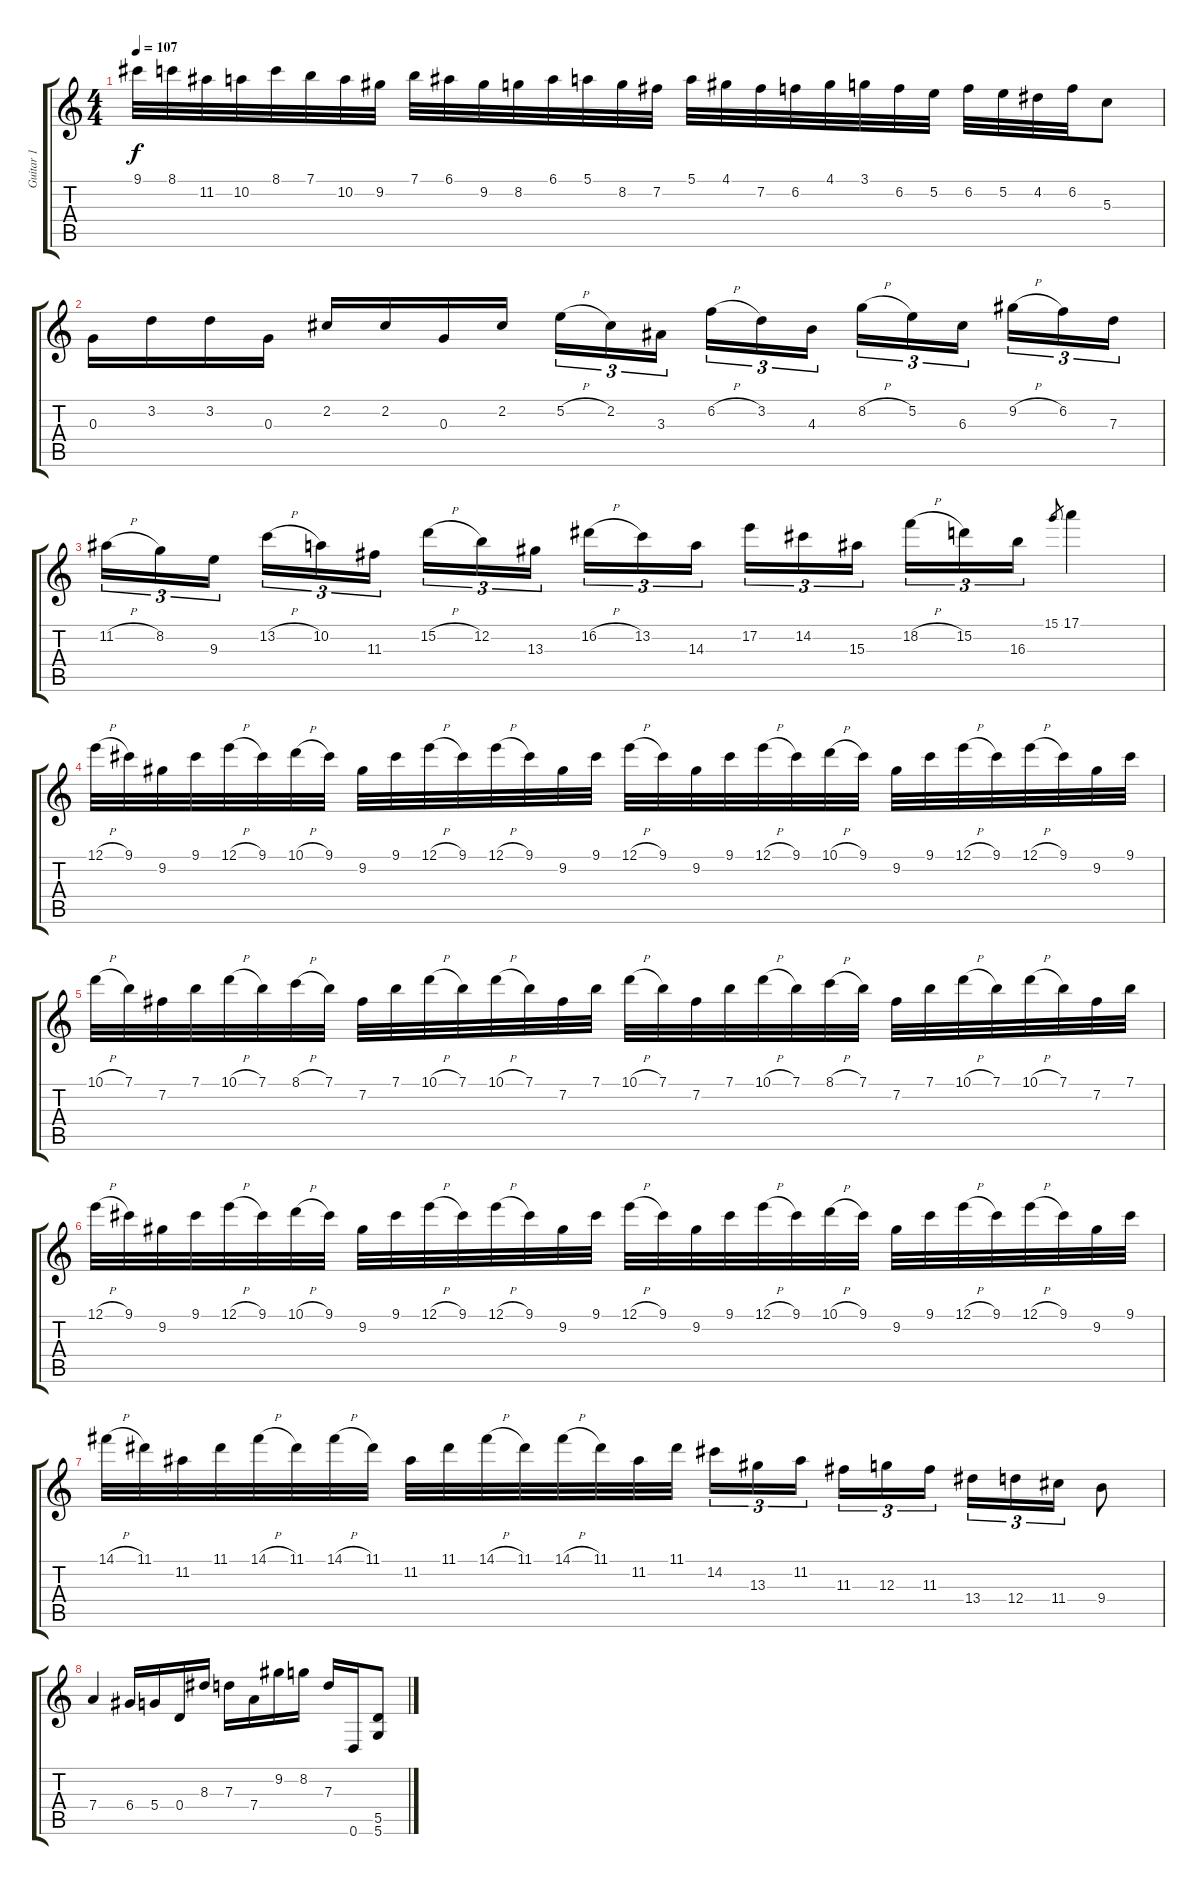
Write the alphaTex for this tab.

\track ("Guitar 1" "Guitar 1") {instrument distortionguitar}
\staff {score tabs}
\tuning (E4 B3 G3 D3 A2 D2) {hide}
\ts (4 4)
\tempo 107
\clef g2
\ks c
9.1.32{dy f} 8.1.32 11.2.32 10.2.32 8.1.32 7.1.32 10.2.32 9.2.32 7.1.32 6.1.32 9.2.32 8.2.32 6.1.32 5.1.32 8.2.32 7.2.32 5.1.32 4.1.32 7.2.32 6.2.32 4.1.32 3.1.32 6.2.32 5.2.32 6.2.32 5.2.32 4.2.32 6.2.32 5.3.8 |
0.3.16 3.2.16 3.2.16 0.3.16 2.2.16 2.2.16 0.3.16 2.2.16 5.2{h}.16{tu (3 2)} 2.2.16{tu (3 2)} 3.3.16{tu (3 2)} 6.2{h}.16{tu (3 2)} 3.2.16{tu (3 2)} 4.3.16{tu (3 2)} 8.2{h}.16{tu (3 2)} 5.2.16{tu (3 2)} 6.3.16{tu (3 2)} 9.2{h}.16{tu (3 2)} 6.2.16{tu (3 2)} 7.3.16{tu (3 2)} |
11.2{h}.16{tu (3 2)} 8.2.16{tu (3 2)} 9.3.16{tu (3 2)} 13.2{h}.16{tu (3 2)} 10.2.16{tu (3 2)} 11.3.16{tu (3 2)} 15.2{h}.16{tu (3 2)} 12.2.16{tu (3 2)} 13.3.16{tu (3 2)} 16.2{h}.16{tu (3 2)} 13.2.16{tu (3 2)} 14.3.16{tu (3 2)} 17.2.16{tu (3 2)} 14.2.16{tu (3 2)} 15.3.16{tu (3 2)} 18.2{h}.16{tu (3 2)} 15.2.16{tu (3 2)} 16.3.16{tu (3 2)} 15.1.8{gr} 17.1.4 |
12.1{h}.32 9.1.32 9.2.32 9.1.32 12.1{h}.32 9.1.32 10.1{h}.32 9.1.32 9.2.32 9.1.32 12.1{h}.32 9.1.32 12.1{h}.32 9.1.32 9.2.32 9.1.32 12.1{h}.32 9.1.32 9.2.32 9.1.32 12.1{h}.32 9.1.32 10.1{h}.32 9.1.32 9.2.32 9.1.32 12.1{h}.32 9.1.32 12.1{h}.32 9.1.32 9.2.32 9.1.32 |
10.1{h}.32 7.1.32 7.2.32 7.1.32 10.1{h}.32 7.1.32 8.1{h}.32 7.1.32 7.2.32 7.1.32 10.1{h}.32 7.1.32 10.1{h}.32 7.1.32 7.2.32 7.1.32 10.1{h}.32 7.1.32 7.2.32 7.1.32 10.1{h}.32 7.1.32 8.1{h}.32 7.1.32 7.2.32 7.1.32 10.1{h}.32 7.1.32 10.1{h}.32 7.1.32 7.2.32 7.1.32 |
12.1{h}.32 9.1.32 9.2.32 9.1.32 12.1{h}.32 9.1.32 10.1{h}.32 9.1.32 9.2.32 9.1.32 12.1{h}.32 9.1.32 12.1{h}.32 9.1.32 9.2.32 9.1.32 12.1{h}.32 9.1.32 9.2.32 9.1.32 12.1{h}.32 9.1.32 10.1{h}.32 9.1.32 9.2.32 9.1.32 12.1{h}.32 9.1.32 12.1{h}.32 9.1.32 9.2.32 9.1.32 |
14.1{h}.32 11.1.32 11.2.32 11.1.32 14.1{h}.32 11.1.32 14.1{h}.32 11.1.32 11.2.32 11.1.32 14.1{h}.32 11.1.32 14.1{h}.32 11.1.32 11.2.32 11.1.32 14.2.16{tu (3 2)} 13.3.16{tu (3 2)} 11.2.16{tu (3 2)} 11.3.16{tu (3 2)} 12.3.16{tu (3 2)} 11.3.16{tu (3 2)} 13.4.16{tu (3 2)} 12.4.16{tu (3 2)} 11.4.16{tu (3 2)} 9.4.8 |
7.4.4 6.4.16 5.4.16 0.4.16 8.3.16 7.3.16 7.4.16 9.2.16 8.2.16 7.3.16 0.6.16 (5.5 5.6).8
